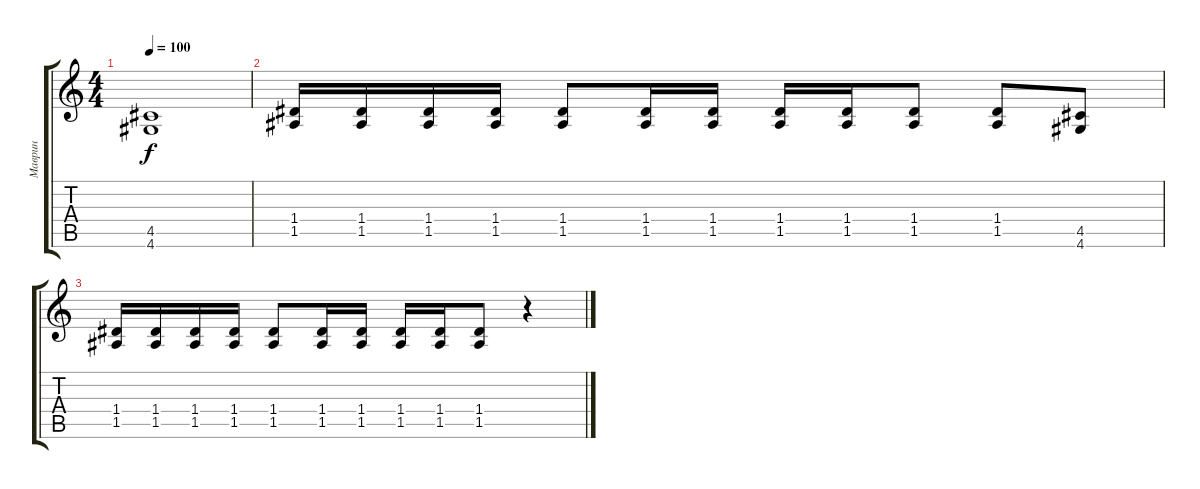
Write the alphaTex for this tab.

\track ("Маврин" "Маврин") {instrument distortionguitar}
\staff {score tabs}
\tuning (E4 B3 G3 D3 A2 E2) {hide}
\ts (4 4)
\tempo 100
\clef g2
\ks c
(4.5 4.6).1{dy f} |
(1.4 1.5).16 (1.4 1.5).16 (1.4 1.5).16 (1.4 1.5).16 (1.4 1.5).8 (1.4 1.5).16 (1.4 1.5).16 (1.4 1.5).16 (1.4 1.5).16 (1.4 1.5).8 (1.4 1.5).8 (4.5 4.6).8 |
(1.4 1.5).16 (1.4 1.5).16 (1.4 1.5).16 (1.4 1.5).16 (1.4 1.5).8 (1.4 1.5).16 (1.4 1.5).16 (1.4 1.5).16 (1.4 1.5).16 (1.4 1.5).8 r.4
